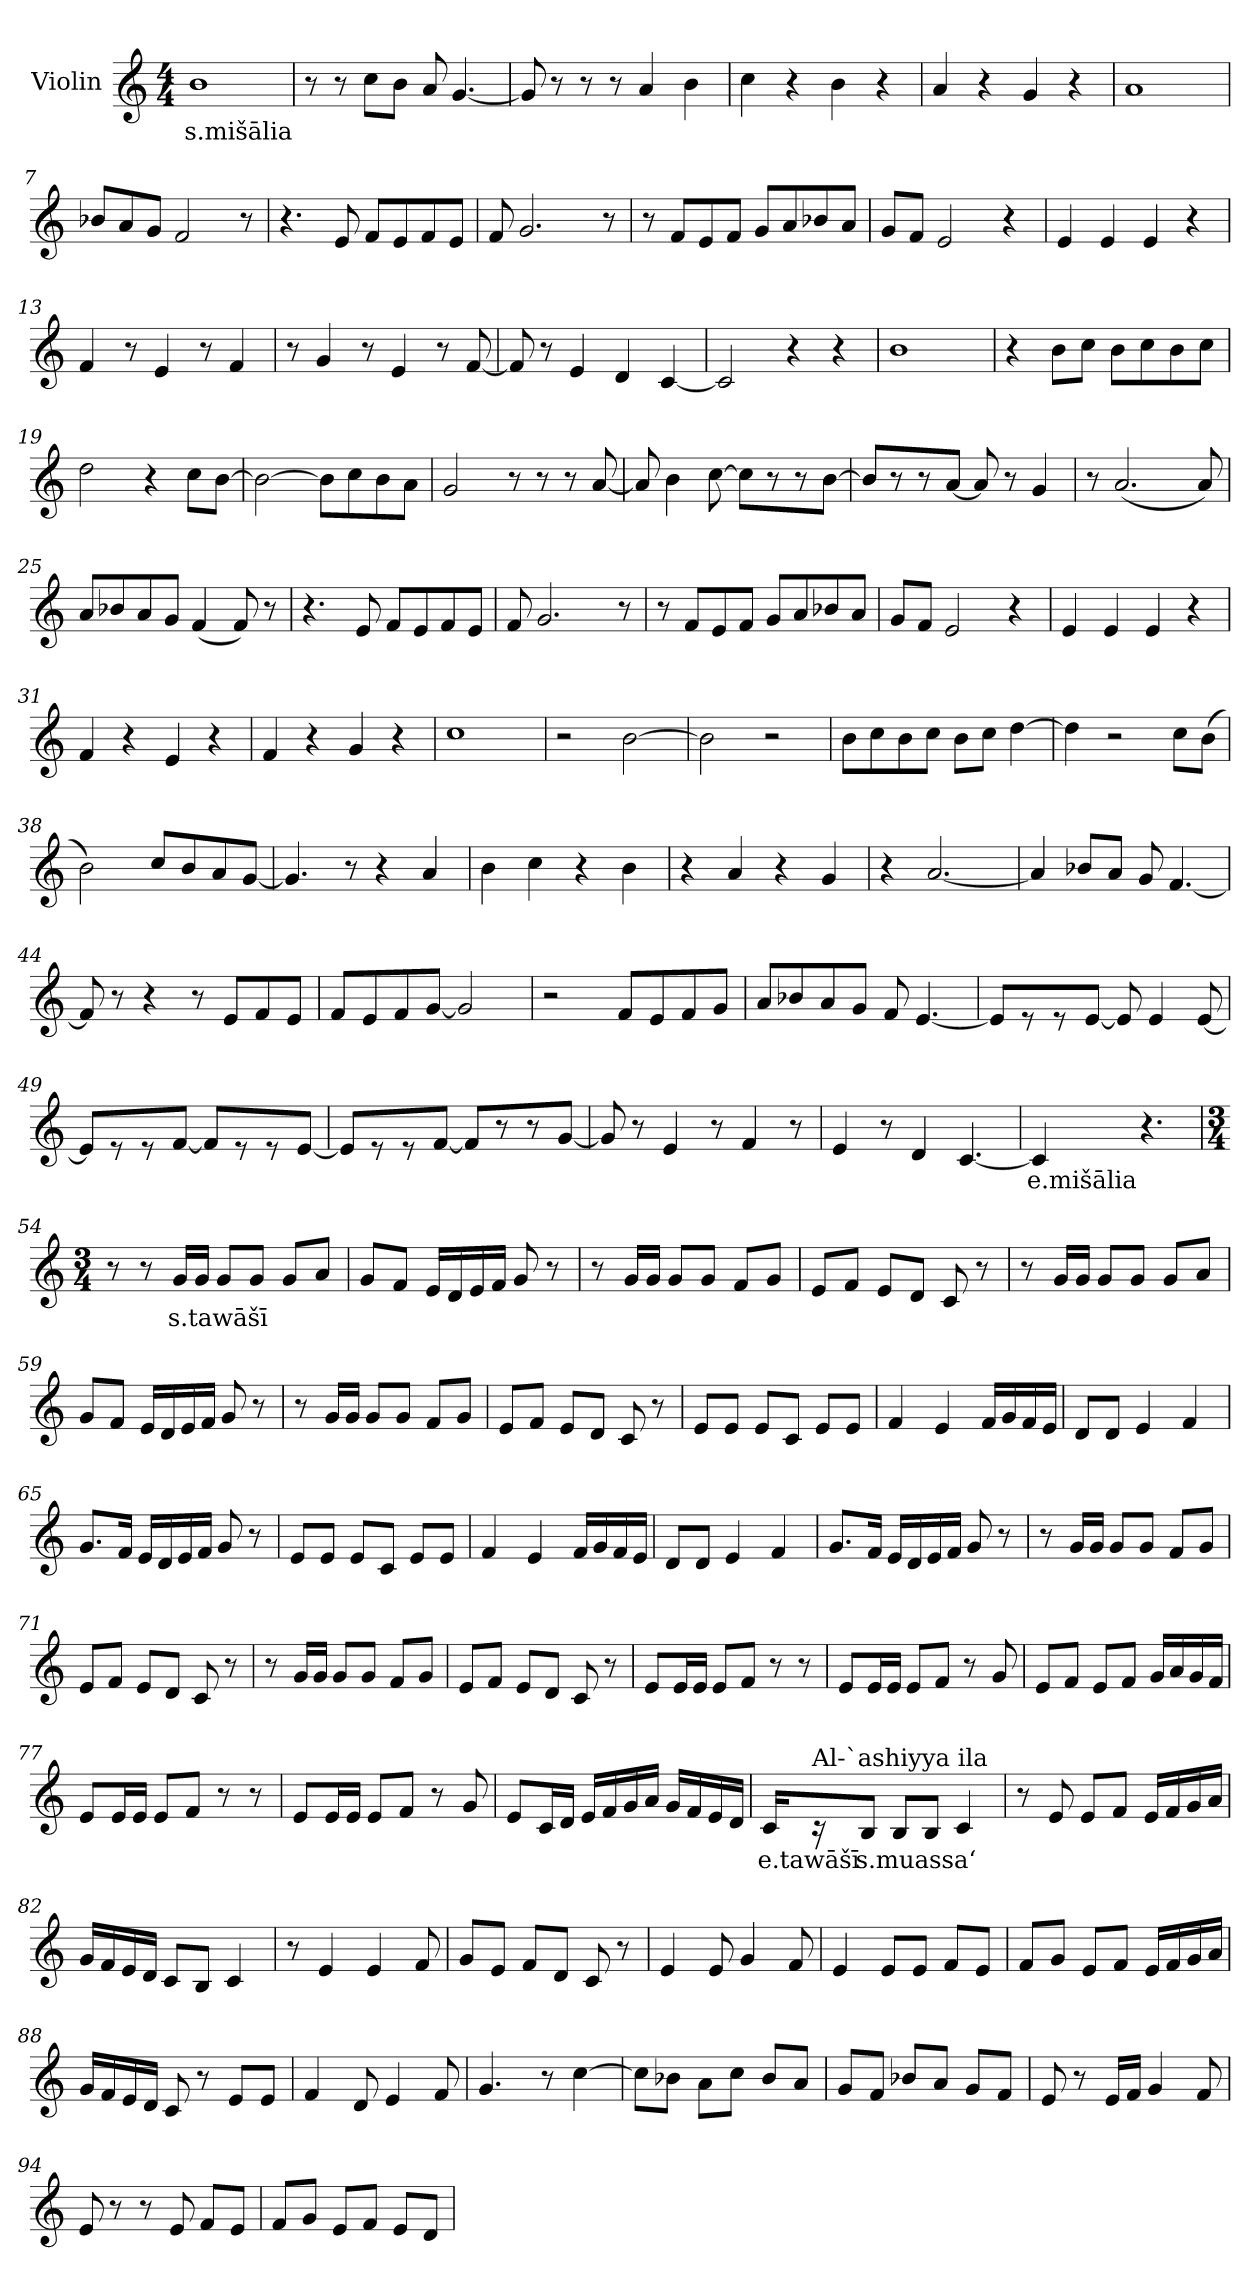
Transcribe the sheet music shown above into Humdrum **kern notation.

**kern	**text
*part1	*part1
*staff1	*staff1
*I"Violin	*
*clefG2	*
*k[]	*
*M4/4	*
*MM120	*
=1	=1
!	!LO:LY:b
1b	s.mišālia
=2	=2
8r	.
8r	.
8cc\L	.
8b\J	.
8a/	.
[4.g/	.
=3	=3
8g/]	.
8r	.
8r	.
8r	.
4a/	.
4b\	.
=4	=4
4cc\	.
4r	.
4b\	.
4r	.
=5	=5
4a/	.
4r	.
4g/	.
4r	.
!!LO:LB:g=z
=6	=6
1a	.
=7	=7
8b-X/L	.
8a/	.
8g/J	.
2f/	.
8r	.
=8	=8
4.r	.
8e/	.
8f/L	.
8e/	.
8f/	.
8e/J	.
=9	=9
8f/	.
2.g/	.
8r	.
=10	=10
8r	.
8f/L	.
8e/	.
8f/J	.
8g/L	.
8a/	.
8b-X/	.
8a/J	.
=11	=11
8g/L	.
8f/J	.
2e/	.
4r	.
!!LO:LB:g=z
=12	=12
4e/	.
4e/	.
4e/	.
4r	.
=13	=13
4f/	.
8r	.
4e/	.
8r	.
4f/	.
=14	=14
8r	.
4g/	.
8r	.
4e/	.
8r	.
[8f/	.
=15	=15
8f/]	.
8r	.
4e/	.
4d/	.
[4c/	.
=16	=16
2c/]	.
4r	.
4r	.
=17	=17
1b	.
!!LO:LB:g=z
=18	=18
4r	.
8b\L	.
8cc\J	.
8b\L	.
8cc\	.
8b\	.
8cc\J	.
=19	=19
2dd\	.
4r	.
8cc\L	.
[8b\J	.
=20	=20
2b\_	.
8b\L]	.
8cc\	.
8b\	.
8a\J	.
=21	=21
2g/	.
8r	.
8r	.
8r	.
[8a/	.
=22	=22
8a/]	.
4b\	.
[8cc\	.
8cc\L]	.
8r	.
8r	.
[8b\J	.
!!LO:LB:g=z
=23	=23
8b/L]	.
8r	.
8r	.
[8a/J	.
8a/]	.
8r	.
4g/	.
=24	=24
8r	.
(<2.a/	.
8a/)	.
=25	=25
8a/L	.
8b-X/	.
8a/	.
8g/J	.
(<4f/	.
8f/)	.
8r	.
=26	=26
4.r	.
8e/	.
8f/L	.
8e/	.
8f/	.
8e/J	.
=27	=27
8f/	.
2.g/	.
8r	.
!!LO:LB:g=z
=28	=28
8r	.
8f/L	.
8e/	.
8f/J	.
8g/L	.
8a/	.
8b-X/	.
8a/J	.
=29	=29
8g/L	.
8f/J	.
2e/	.
4r	.
=30	=30
4e/	.
4e/	.
4e/	.
4r	.
=31	=31
4f/	.
4r	.
4e/	.
4r	.
=32	=32
4f/	.
4r	.
4g/	.
4r	.
=33	=33
1cc	.
!!LO:LB:g=z
=34	=34
2r	.
[2b\	.
=35	=35
2b\]	.
2r	.
=36	=36
8b\L	.
8cc\	.
8b\	.
8cc\J	.
8b\L	.
8cc\J	.
[4dd\	.
=37	=37
4dd\]	.
2r	.
8cc\L	.
(>8b\J	.
=38	=38
2b\)	.
8cc/L	.
8b/	.
8a/	.
[8g/J	.
=39	=39
4.g/]	.
8r	.
4r	.
4a/	.
!!LO:PB:g=z
=40	=40
4b\	.
4cc\	.
4r	.
4b\	.
=41	=41
4r	.
4a/	.
4r	.
4g/	.
=42	=42
4r	.
[2.a/	.
=43	=43
4a/]	.
8b-X/L	.
8a/J	.
8g/	.
[4.f/	.
=44	=44
8f/]	.
8r	.
4r	.
8r	.
8e/L	.
8f/	.
8e/J	.
!!LO:PB:g=z
=45	=45
8f/L	.
8e/	.
8f/	.
[8g/J	.
2g/]	.
=46	=46
2r	.
8f/L	.
8e/	.
8f/	.
8g/J	.
=47	=47
8a/L	.
8b-X/	.
8a/	.
8g/J	.
8f/	.
[4.e/	.
=48	=48
8e/L]	.
8r	.
8r	.
[8e/J	.
8e/]	.
4e/	.
[8e/	.
=49	=49
8e/L]	.
8r	.
8r	.
[8f/J	.
8f/L]	.
8r	.
8r	.
[8e/J	.
!!LO:LB:g=z
=50	=50
8e/L]	.
8r	.
8r	.
[8f/J	.
8f/L]	.
8r	.
8r	.
[8g/J	.
=51	=51
8g/]	.
8r	.
4e/	.
8r	.
4f/	.
8r	.
=52	=52
4e/	.
8r	.
4d/	.
[4.c/	.
=53	=53
!	!LO:LY:b
4c/]	e.mišālia
4.ryy	.
4.r	.
=54	=54
*M3/4	*
*MM70	*
8r	.
8r	.
!	!LO:LY:b
16g/LL	s.tawāšī
16g/JJ	.
8g/L	.
8g/J	.
8g/L	.
8a/J	.
!!LO:LB:g=z
=55	=55
8g/L	.
8f/J	.
16e/LL	.
16d/	.
16e/	.
16f/JJ	.
8g/	.
8r	.
=56	=56
8r	.
16g/LL	.
16g/JJ	.
8g/L	.
8g/J	.
8f/L	.
8g/J	.
=57	=57
8e/L	.
8f/J	.
8e/L	.
8d/J	.
8c/	.
8r	.
=58	=58
8r	.
16g/LL	.
16g/JJ	.
8g/L	.
8g/J	.
8g/L	.
8a/J	.
=59	=59
8g/L	.
8f/J	.
16e/LL	.
16d/	.
16e/	.
16f/JJ	.
8g/	.
8r	.
!!LO:LB:g=z
=60	=60
8r	.
16g/LL	.
16g/JJ	.
8g/L	.
8g/J	.
8f/L	.
8g/J	.
=61	=61
8e/L	.
8f/J	.
8e/L	.
8d/J	.
8c/	.
8r	.
=62	=62
8e/L	.
8e/J	.
8e/L	.
8c/J	.
8e/L	.
8e/J	.
=63	=63
4f/	.
4e/	.
16f/LL	.
16g/	.
16f/	.
16e/JJ	.
=64	=64
8d/L	.
8d/J	.
4e/	.
4f/	.
=65	=65
8.g/L	.
16f/Jk	.
16e/LL	.
16d/	.
16e/	.
16f/JJ	.
8g/	.
8r	.
!!LO:LB:g=z
=66	=66
8e/L	.
8e/J	.
8e/L	.
8c/J	.
8e/L	.
8e/J	.
=67	=67
4f/	.
4e/	.
16f/LL	.
16g/	.
16f/	.
16e/JJ	.
=68	=68
8d/L	.
8d/J	.
4e/	.
4f/	.
=69	=69
8.g/L	.
16f/Jk	.
16e/LL	.
16d/	.
16e/	.
16f/JJ	.
8g/	.
8r	.
=70	=70
8r	.
16g/LL	.
16g/JJ	.
8g/L	.
8g/J	.
8f/L	.
8g/J	.
=71	=71
8e/L	.
8f/J	.
8e/L	.
8d/J	.
8c/	.
8r	.
!!LO:LB:g=z
=72	=72
8r	.
16g/LL	.
16g/JJ	.
8g/L	.
8g/J	.
8f/L	.
8g/J	.
=73	=73
8e/L	.
8f/J	.
8e/L	.
8d/J	.
8c/	.
8r	.
=74	=74
8e/L	.
16e/L	.
16e/JJ	.
8e/L	.
8f/J	.
8r	.
8r	.
=75	=75
8e/L	.
16e/L	.
16e/JJ	.
8e/L	.
8f/J	.
8r	.
8g/	.
=76	=76
8e/L	.
8f/J	.
8e/L	.
8f/J	.
16g/LL	.
16a/	.
16g/	.
16f/JJ	.
!!LO:LB:g=z
=77	=77
8e/L	.
16e/L	.
16e/JJ	.
8e/L	.
8f/J	.
8r	.
8r	.
=78	=78
8e/L	.
16e/L	.
16e/JJ	.
8e/L	.
8f/J	.
8r	.
8g/	.
=79	=79
8e/L	.
16c/L	.
16d/JJ	.
16e/LL	.
16f/	.
16g/	.
16a/JJ	.
16g/LL	.
16f/	.
16e/	.
16d/JJ	.
=80	=80
!	!LO:LY:b
16c/KL	e.tawāšī
!LO:TX:a:t=Al-`ashiyya ila	!
16r	.
!	!LO:LY:b
8B/J	s.muassa‘
8B/L	.
8B/J	.
4c/	.
!!LO:LB:g=z
=81	=81
8r	.
8e/	.
8e/L	.
8f/J	.
16e/LL	.
16f/	.
16g/	.
16a/JJ	.
!!LO:PB:g=z
=82	=82
16g/LL	.
16f/	.
16e/	.
16d/JJ	.
8c/L	.
8B/J	.
4c/	.
=83	=83
8r	.
4e/	.
4e/	.
8f/	.
=84	=84
8g/L	.
8e/J	.
8f/L	.
8d/J	.
8c/	.
8r	.
=85	=85
4e/	.
8e/	.
4g/	.
8f/	.
=86	=86
4e/	.
8e/L	.
8e/J	.
8f/L	.
8e/J	.
=87	=87
8f/L	.
8g/J	.
8e/L	.
8f/J	.
16e/LL	.
16f/	.
16g/	.
16a/JJ	.
!!LO:PB:g=z
=88	=88
16g/LL	.
16f/	.
16e/	.
16d/JJ	.
8c/	.
8r	.
8e/L	.
8e/J	.
=89	=89
4f/	.
8d/	.
4e/	.
8f/	.
=90	=90
4.g/	.
8r	.
[4cc\	.
=91	=91
8cc\L]	.
8b-X\J	.
8a\L	.
8cc\J	.
8b-/L	.
8a/J	.
=92	=92
8g/L	.
8f/J	.
8b-X/L	.
8a/J	.
8g/L	.
8f/J	.
=93	=93
8e/	.
8r	.
16e/LL	.
16f/JJ	.
4g/	.
8f/	.
!!LO:LB:g=z
=94	=94
8e/	.
8r	.
8r	.
8e/	.
8f/L	.
8e/J	.
=95	=95
8f/L	.
8g/J	.
8e/L	.
8f/J	.
8e/L	.
8d/J	.
=	=
*-	*-
